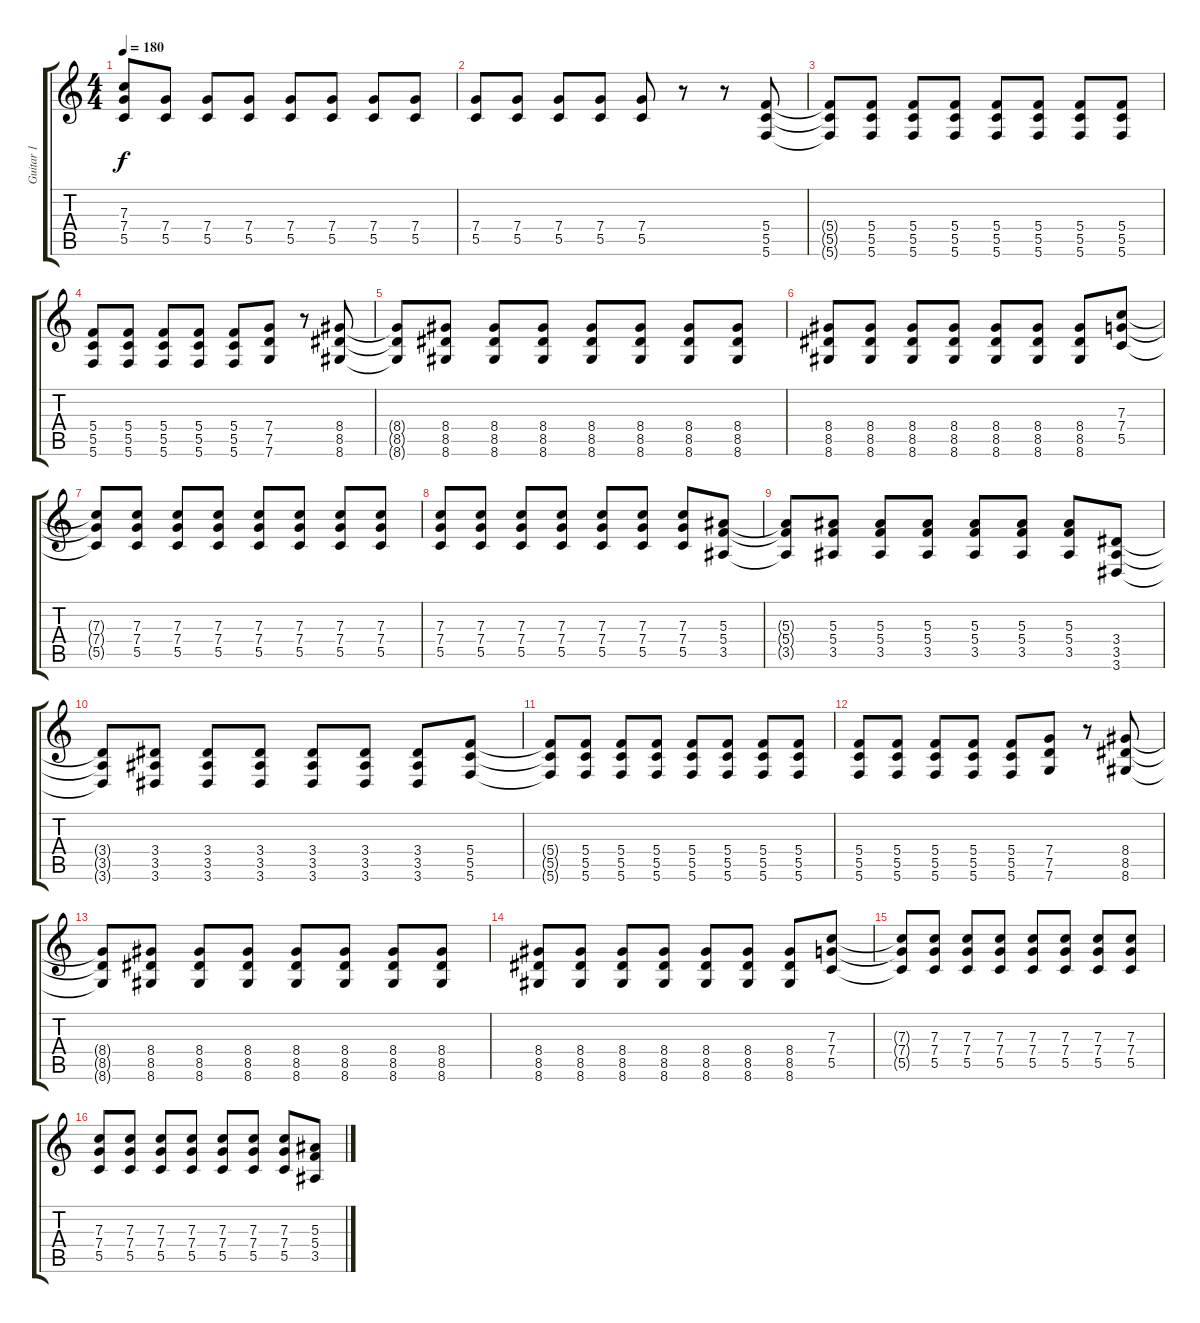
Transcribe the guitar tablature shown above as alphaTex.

\track ("Guitar 1" "Guitar 1") {instrument distortionguitar}
\staff {score tabs}
\tuning (D4 A3 F3 C3 G2 C2) {hide}
\ts (4 4)
\tempo 180
\clef g2
\ks c
(7.3{t} 7.4{t} 5.5{t}).8{dy f} (7.4 5.5).8 (7.4 5.5).8 (7.4 5.5).8 (7.4 5.5).8 (7.4 5.5).8 (7.4 5.5).8 (7.4 5.5).8 |
(7.4 5.5).8 (7.4 5.5).8 (7.4 5.5).8 (7.4 5.5).8 (7.4 5.5).8 r.8 r.8 (5.4 5.5 5.6).8 |
(5.4{t} 5.5{t} 5.6{t}).8 (5.4 5.5 5.6).8 (5.4 5.5 5.6).8 (5.4 5.5 5.6).8 (5.4 5.5 5.6).8 (5.4 5.5 5.6).8 (5.4 5.5 5.6).8 (5.4 5.5 5.6).8 |
(5.4 5.5 5.6).8 (5.4 5.5 5.6).8 (5.4 5.5 5.6).8 (5.4 5.5 5.6).8 (5.4 5.5 5.6).8 (7.4 7.5 7.6).8 r.8 (8.4 8.5 8.6).8 |
(8.4{t} 8.5{t} 8.6{t}).8 (8.4 8.5 8.6).8 (8.4 8.5 8.6).8 (8.4 8.5 8.6).8 (8.4 8.5 8.6).8 (8.4 8.5 8.6).8 (8.4 8.5 8.6).8 (8.4 8.5 8.6).8 |
(8.4 8.5 8.6).8 (8.4 8.5 8.6).8 (8.4 8.5 8.6).8 (8.4 8.5 8.6).8 (8.4 8.5 8.6).8 (8.4 8.5 8.6).8 (8.4 8.5 8.6).8 (7.3 7.4 5.5).8 |
(7.3{t} 7.4{t} 5.5{t}).8 (7.3 7.4 5.5).8 (7.3 7.4 5.5).8 (7.3 7.4 5.5).8 (7.3 7.4 5.5).8 (7.3 7.4 5.5).8 (7.3 7.4 5.5).8 (7.3 7.4 5.5).8 |
(7.3 7.4 5.5).8 (7.3 7.4 5.5).8 (7.3 7.4 5.5).8 (7.3 7.4 5.5).8 (7.3 7.4 5.5).8 (7.3 7.4 5.5).8 (7.3 7.4 5.5).8 (5.3 5.4 3.5).8 |
(5.3{t} 5.4{t} 3.5{t}).8 (5.3 5.4 3.5).8 (5.3 5.4 3.5).8 (5.3 5.4 3.5).8 (5.3 5.4 3.5).8 (5.3 5.4 3.5).8 (5.3 5.4 3.5).8 (3.4 3.5 3.6).8 |
(3.4{t} 3.5{t} 3.6{t}).8 (3.4 3.5 3.6).8 (3.4 3.5 3.6).8 (3.4 3.5 3.6).8 (3.4 3.5 3.6).8 (3.4 3.5 3.6).8 (3.4 3.5 3.6).8 (5.4 5.5 5.6).8 |
(5.4{t} 5.5{t} 5.6{t}).8 (5.4 5.5 5.6).8 (5.4 5.5 5.6).8 (5.4 5.5 5.6).8 (5.4 5.5 5.6).8 (5.4 5.5 5.6).8 (5.4 5.5 5.6).8 (5.4 5.5 5.6).8 |
(5.4 5.5 5.6).8 (5.4 5.5 5.6).8 (5.4 5.5 5.6).8 (5.4 5.5 5.6).8 (5.4 5.5 5.6).8 (7.4 7.5 7.6).8 r.8 (8.4 8.5 8.6).8 |
(8.4{t} 8.5{t} 8.6{t}).8 (8.4 8.5 8.6).8 (8.4 8.5 8.6).8 (8.4 8.5 8.6).8 (8.4 8.5 8.6).8 (8.4 8.5 8.6).8 (8.4 8.5 8.6).8 (8.4 8.5 8.6).8 |
(8.4 8.5 8.6).8 (8.4 8.5 8.6).8 (8.4 8.5 8.6).8 (8.4 8.5 8.6).8 (8.4 8.5 8.6).8 (8.4 8.5 8.6).8 (8.4 8.5 8.6).8 (7.3 7.4 5.5).8 |
(7.3{t} 7.4{t} 5.5{t}).8 (7.3 7.4 5.5).8 (7.3 7.4 5.5).8 (7.3 7.4 5.5).8 (7.3 7.4 5.5).8 (7.3 7.4 5.5).8 (7.3 7.4 5.5).8 (7.3 7.4 5.5).8 |
(7.3 7.4 5.5).8 (7.3 7.4 5.5).8 (7.3 7.4 5.5).8 (7.3 7.4 5.5).8 (7.3 7.4 5.5).8 (7.3 7.4 5.5).8 (7.3 7.4 5.5).8 (5.3 5.4 3.5).8
